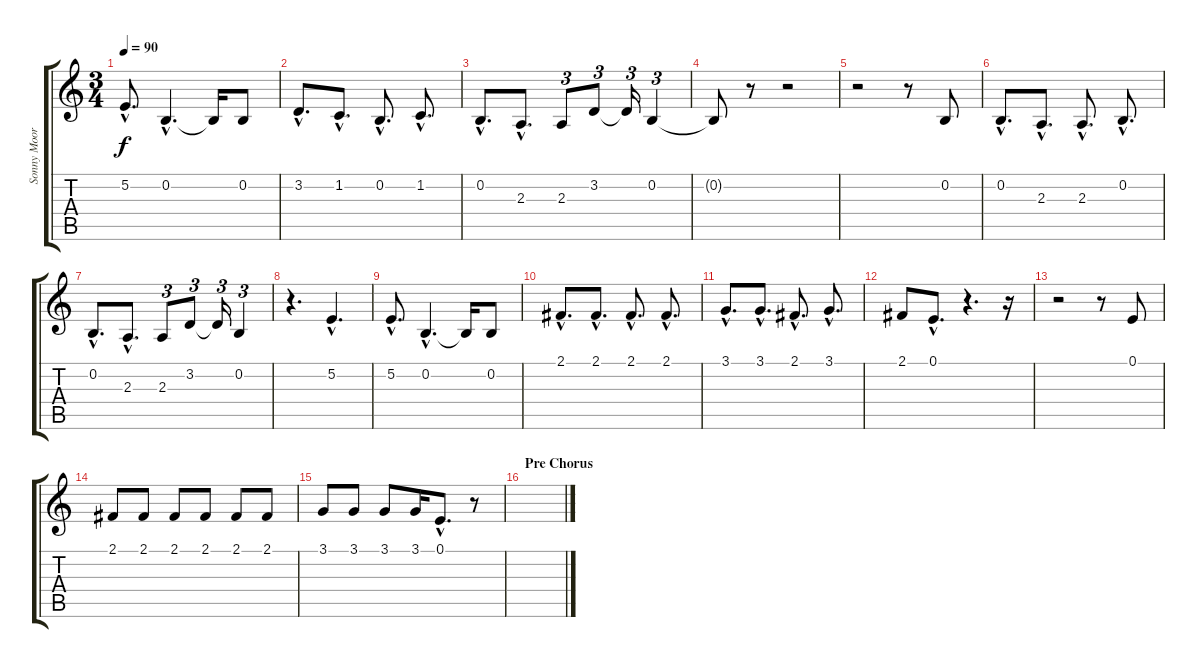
\track ("Sonny Moore (Vocals)" "Sonny Moor") {instrument clarinet}
\staff {score tabs}
\tuning (E4 B3 G3 D3 A2 E2) {hide}
\ts (3 4)
\tempo 90
\clef g2
\ks c
5.2{hac}.8{d dy f} 0.2{hac}.4{d} 0.2{t}.16 0.2.8 |
3.2{hac}.8{d} 1.2{hac}.8{d} 0.2{hac}.8{d} 1.2{hac}.8{d} |
0.2{hac}.8{d} 2.3{hac}.8{d} 2.3.8{tu (3 2)} 3.2.8{tu (3 2)} 3.2{t}.16{tu (3 2)} 0.2.4{tu (3 2)} |
0.2{t}.8 r.8 r.2 |
r.2 r.8 0.2.8 |
0.2{hac}.8{d} 2.3{hac}.8{d} 2.3{hac}.8{d} 0.2{hac}.8{d} |
0.2{hac}.8{d} 2.3{hac}.8{d} 2.3.8{tu (3 2)} 3.2.8{tu (3 2)} 3.2{t}.16{tu (3 2)} 0.2.4{tu (3 2)} |
r.4{d} 5.2{hac}.4{d} |
5.2{hac}.8{d} 0.2{hac}.4{d} 0.2{t}.16 0.2.8 |
2.1{hac}.8{d} 2.1{hac}.8{d} 2.1{hac}.8{d} 2.1{hac}.8{d} |
3.1{hac}.8{d} 3.1{hac}.8{d} 2.1{hac}.8{d} 3.1{hac}.8{d} |
2.1.8 0.1{hac}.8{d} r.4{d} r.16 |
r.2 r.8 0.1.8 |
2.1.8 2.1.8 2.1.8 2.1.8 2.1.8 2.1.8 |
3.1.8 3.1.8 3.1.8 3.1.16 0.1{hac}.8{d} r.8 |
\section ("" "Pre Chorus")
